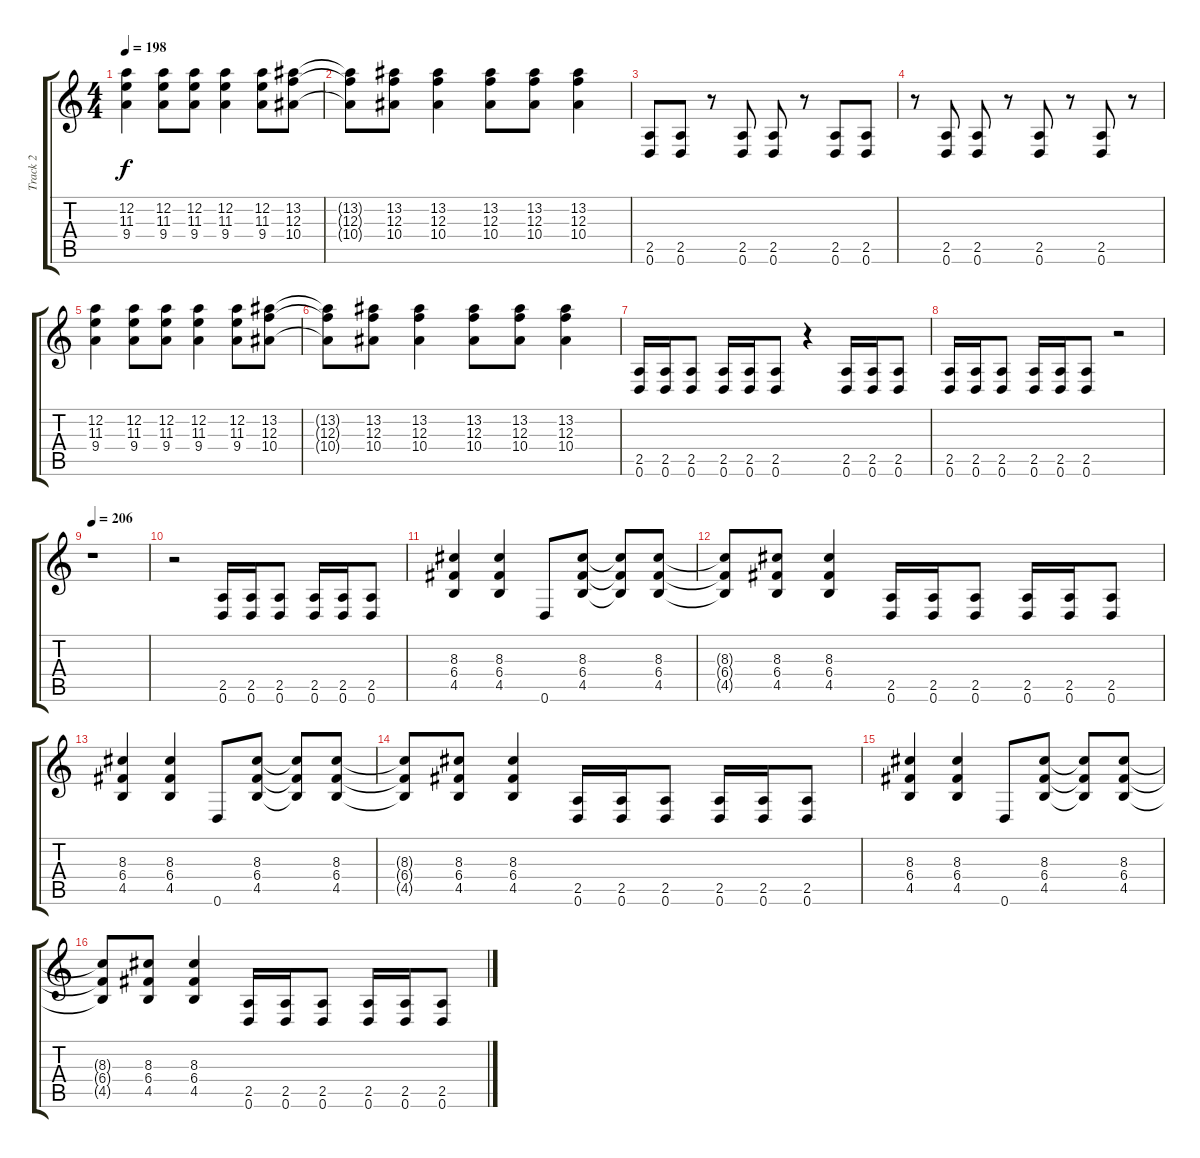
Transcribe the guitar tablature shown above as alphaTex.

\track ("Track 2" "Track 2") {instrument distortionguitar}
\staff {score tabs}
\tuning (D4 A3 F3 C3 G2 D2) {hide}
\ts (4 4)
\tempo 198
\clef g2
\ks c
(12.2 11.3 9.4).4{dy f} (12.2 11.3 9.4).8 (12.2 11.3 9.4).8 (12.2 11.3 9.4).4 (12.2 11.3 9.4).8 (13.2 12.3 10.4).8 |
(13.2{t} 12.3{t} 10.4{t}).8 (13.2 12.3 10.4).8 (13.2 12.3 10.4).4 (13.2 12.3 10.4).8 (13.2 12.3 10.4).8 (13.2 12.3 10.4).4 |
(2.5 0.6).8 (2.5 0.6).8 r.8 (2.5 0.6).8 (2.5 0.6).8 r.8 (2.5 0.6).8 (2.5 0.6).8 |
r.8 (2.5 0.6).8 (2.5 0.6).8 r.8 (2.5 0.6).8 r.8 (2.5 0.6).8 r.8 |
(12.2 11.3 9.4).4 (12.2 11.3 9.4).8 (12.2 11.3 9.4).8 (12.2 11.3 9.4).4 (12.2 11.3 9.4).8 (13.2 12.3 10.4).8 |
(13.2{t} 12.3{t} 10.4{t}).8 (13.2 12.3 10.4).8 (13.2 12.3 10.4).4 (13.2 12.3 10.4).8 (13.2 12.3 10.4).8 (13.2 12.3 10.4).4 |
(2.5 0.6).16 (2.5 0.6).16 (2.5 0.6).8 (2.5 0.6).16 (2.5 0.6).16 (2.5 0.6).8 r.4 (2.5 0.6).16 (2.5 0.6).16 (2.5 0.6).8 |
(2.5 0.6).16 (2.5 0.6).16 (2.5 0.6).8 (2.5 0.6).16 (2.5 0.6).16 (2.5 0.6).8 r.2 |
\tempo 206
r.1 |
r.2 (2.5 0.6).16 (2.5 0.6).16 (2.5 0.6).8 (2.5 0.6).16 (2.5 0.6).16 (2.5 0.6).8 |
(8.3 6.4 4.5).4 (8.3 6.4 4.5).4 0.6.8 (8.3 6.4 4.5).8 (8.3{t} 6.4{t} 4.5{t}).8 (8.3 6.4 4.5).8 |
(8.3{t} 6.4{t} 4.5{t}).8 (8.3 6.4 4.5).8 (8.3 6.4 4.5).4 (2.5 0.6).16 (2.5 0.6).16 (2.5 0.6).8 (2.5 0.6).16 (2.5 0.6).16 (2.5 0.6).8 |
(8.3 6.4 4.5).4 (8.3 6.4 4.5).4 0.6.8 (8.3 6.4 4.5).8 (8.3{t} 6.4{t} 4.5{t}).8 (8.3 6.4 4.5).8 |
(8.3{t} 6.4{t} 4.5{t}).8 (8.3 6.4 4.5).8 (8.3 6.4 4.5).4 (2.5 0.6).16 (2.5 0.6).16 (2.5 0.6).8 (2.5 0.6).16 (2.5 0.6).16 (2.5 0.6).8 |
(8.3 6.4 4.5).4 (8.3 6.4 4.5).4 0.6.8 (8.3 6.4 4.5).8 (8.3{t} 6.4{t} 4.5{t}).8 (8.3 6.4 4.5).8 |
(8.3{t} 6.4{t} 4.5{t}).8 (8.3 6.4 4.5).8 (8.3 6.4 4.5).4 (2.5 0.6).16 (2.5 0.6).16 (2.5 0.6).8 (2.5 0.6).16 (2.5 0.6).16 (2.5 0.6).8
